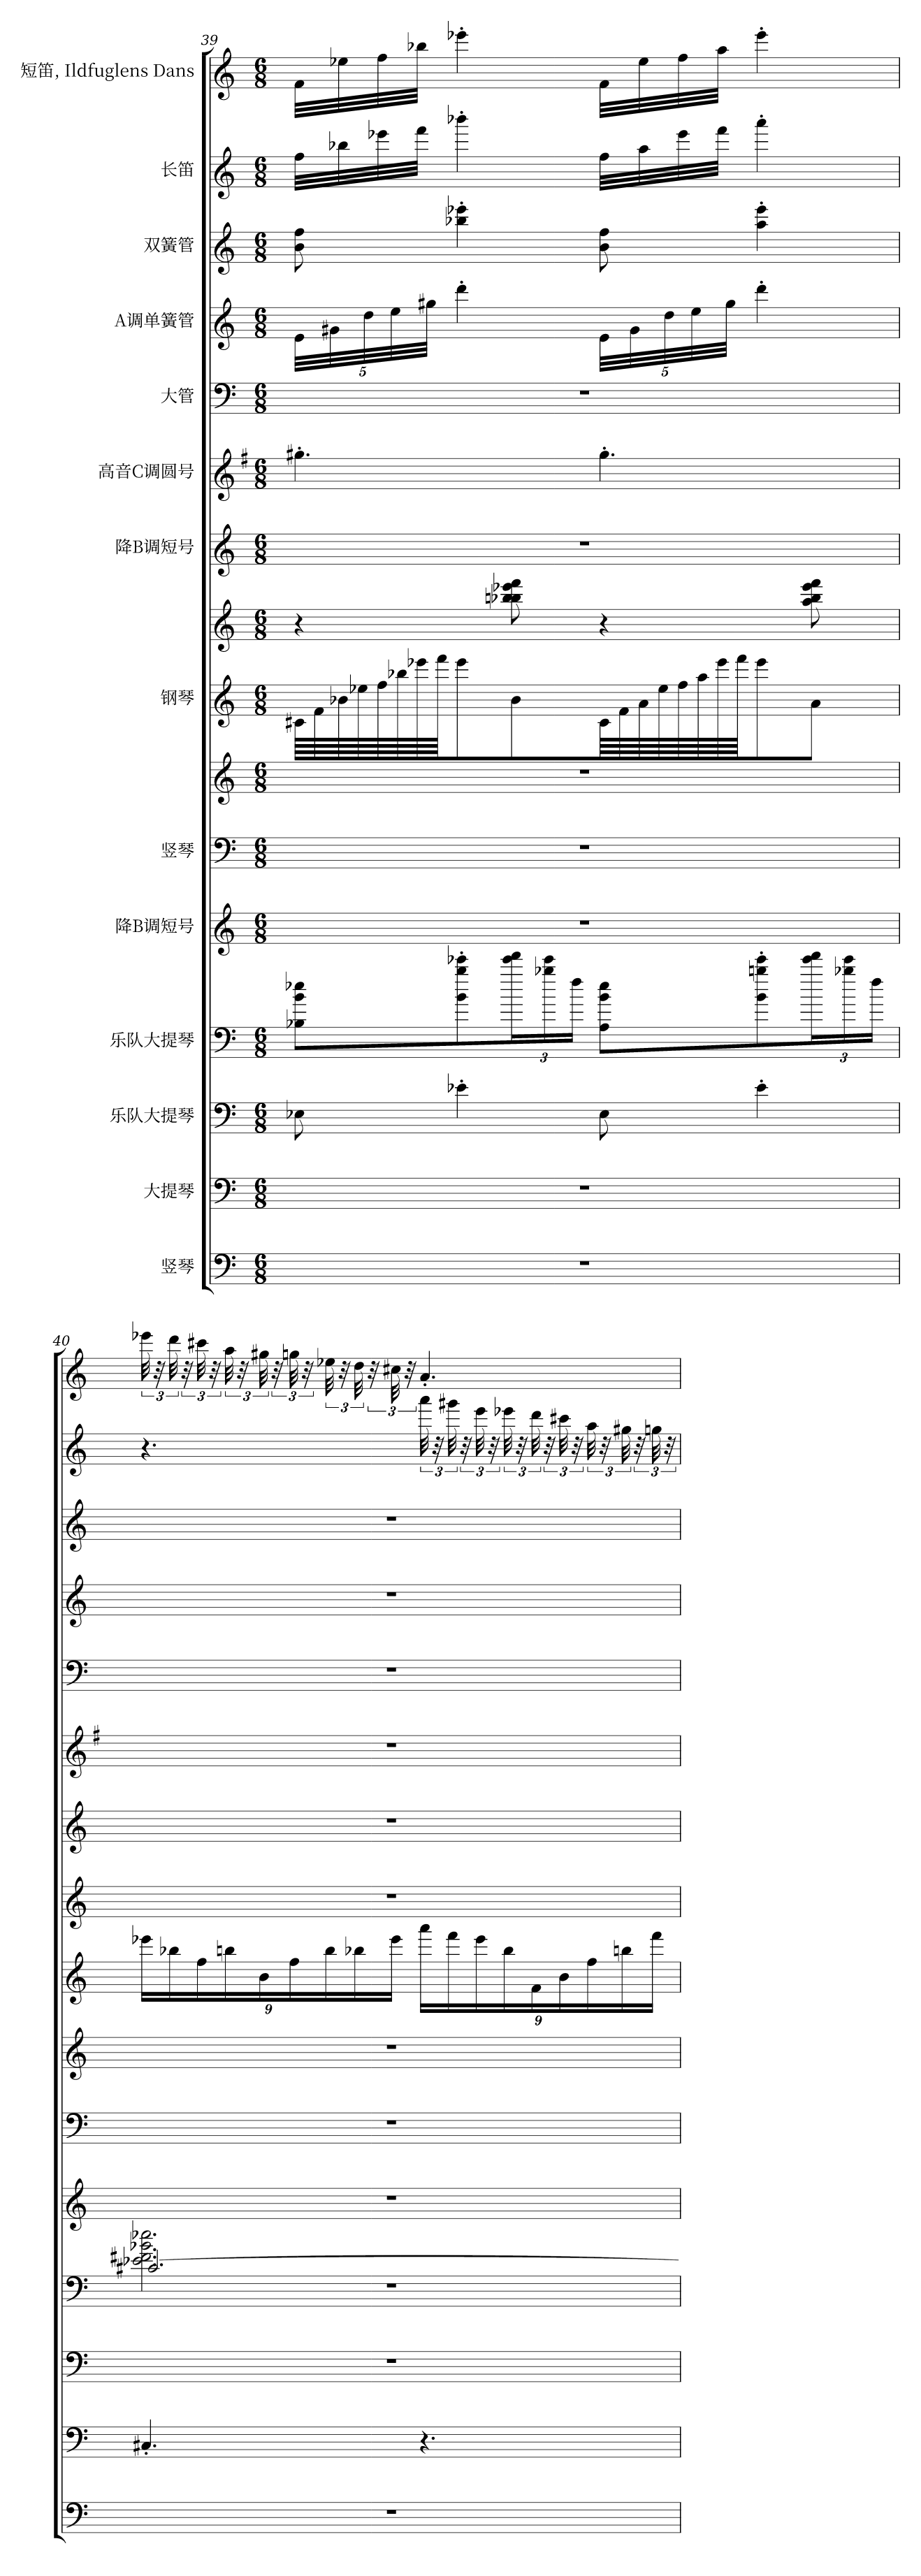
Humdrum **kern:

**kern	**kern	**kern	**kern	**kern	**kern	**kern	**kern	**kern	**kern	**kern	**kern	**kern	**kern	**kern	**kern
*part14	*part13	*part12	*part11	*part10	*part9	*part9	*part8	*part8	*part7	*part6	*part5	*part4	*part3	*part2	*part1
*staff16	*staff15	*staff14	*staff13	*staff12	*staff11	*staff10	*staff9	*staff8	*staff7	*staff6	*staff5	*staff4	*staff3	*staff2	*staff1
*I"竖琴	*I"大提琴	*I"乐队大提琴	*I"乐队大提琴	*I"降B调短号	*I"竖琴	*	*I"钢琴	*	*I"降B调短号	*I"高音C调圆号	*I"大管	*I"A调单簧管	*I"双簧管	*I"长笛	*I"短笛, Ildfuglens Dans
!!LO:PB:g=z
*clefF4	*clefF4	*clefF4	*clefF4	*clefG2	*clefF4	*clefG2	*clefG2	*clefG2	*clefG2	*clefG2	*clefF4	*clefG2	*clefG2	*clefG2	*clefG2
*	*	*	*	*ITrd1c2	*	*	*	*	*ITrd1c2	*ITrd4c7	*	*ITrd2c3	*	*	*ITrd-7c-12
*k[]	*k[]	*k[]	*k[]	*k[b-e-]	*k[]	*k[]	*k[]	*k[]	*k[b-e-]	*k[]	*k[]	*k[f#c#g#]	*k[]	*k[]	*k[]
*M6/8	*M6/8	*M6/8	*M6/8	*M6/8	*M6/8	*M6/8	*M6/8	*M6/8	*M6/8	*M6/8	*M6/8	*M6/8	*M6/8	*M6/8	*M6/8
*	*	*	*	*	*	*	*	*	*	*	*	*Xbrackettup	*	*	*
=39	=39	=39	=39	=39	=39	=39	=39	=39	=39	=39	=39	=39	=39	=39	=39
2.r	2.r	8E-X\	8B-X\ 8b\ 8ee-X\L	2.r	2.r	2.r	64c#X\LLLL	4r	2.r	4.cc#X'\	2.r	40c#\LLL	8b\ 8ff\	32ff\LLL	32ff\LLL
.	.	.	.	.	.	.	64f\	.	.	.	.	.	.	.	.
.	.	.	.	.	.	.	.	.	.	.	.	40e#X\	.	.	.
.	.	.	.	.	.	.	64b-X\	.	.	.	.	.	.	32bb-X\	32eee-X\
.	.	.	.	.	.	.	64ee-X\	.	.	.	.	.	.	.	.
.	.	.	.	.	.	.	.	.	.	.	.	40b\	.	.	.
.	.	.	.	.	.	.	64ff\	.	.	.	.	.	.	32eee-X\	32fff\
.	.	.	.	.	.	.	.	.	.	.	.	40cc#\	.	.	.
.	.	.	.	.	.	.	64bb-X\	.	.	.	.	.	.	.	.
.	.	.	.	.	.	.	64eee-X\	.	.	.	.	.	.	32fff\JJJ	32bbb-X\JJJ
.	.	.	.	.	.	.	.	.	.	.	.	40ee#X\JJJ	.	.	.
.	.	.	.	.	.	.	64fff\JJJ	.	.	.	.	.	.	.	.
.	.	4e-X'\	8b\' 8bb\' 8eee-X\'	.	.	.	8eee-\	.	.	.	.	4bb'\	4bb-X\' 4eee-X\'	4bbb-X'\	4eeee-X'\
*	*	*	*Xbrackettup	*	*	*	*	*	*	*	*	*	*	*	*
.	.	.	24eee-\ 24fff\L	.	.	.	8b-\	8bb-X\ 8bbn\ 8eee-X\ 8fff\	.	.	.	.	.	.	.
.	.	.	24bb-X\ 24eee-\	.	.	.	.	.	.	.	.	.	.	.	.
.	.	.	24ff\JJ	.	.	.	.	.	.	.	.	.	.	.	.
.	.	8E-\	8A\ 8b\ 8ee-\L	.	.	.	64c#\LLL	4r	.	4.cc#'\	.	40c#\LLL	8b\ 8ff\	32ff\LLL	32ff\LLL
.	.	.	.	.	.	.	64f\	.	.	.	.	.	.	.	.
.	.	.	.	.	.	.	.	.	.	.	.	40e#\	.	.	.
.	.	.	.	.	.	.	64a\	.	.	.	.	.	.	32aa\	32eee-\
.	.	.	.	.	.	.	64ee-\	.	.	.	.	.	.	.	.
.	.	.	.	.	.	.	.	.	.	.	.	40b\	.	.	.
.	.	.	.	.	.	.	64ff\	.	.	.	.	.	.	32eee-\	32fff\
.	.	.	.	.	.	.	.	.	.	.	.	40cc#\	.	.	.
.	.	.	.	.	.	.	64aa\	.	.	.	.	.	.	.	.
.	.	.	.	.	.	.	64eee-\	.	.	.	.	.	.	32fff\JJJ	32aaa\JJJ
.	.	.	.	.	.	.	.	.	.	.	.	40ee#\JJJ	.	.	.
.	.	.	.	.	.	.	64fff\JJJ	.	.	.	.	.	.	.	.
.	.	4e-'\	8b\' 8bbn\' 8eee-\'	.	.	.	8eee-\	.	.	.	.	4bb'\	4aa\' 4eee-\'	4aaa'\	4eeee-'\
.	.	.	24eee-\ 24fff\L	.	.	.	8a\J	8aa\ 8bb\ 8eee-\ 8fff\	.	.	.	.	.	.	.
.	.	.	24bb-X\ 24eee-\	.	.	.	.	.	.	.	.	.	.	.	.
.	.	.	24ff\JJ	.	.	.	.	.	.	.	.	.	.	.	.
!!LO:PB:g=z
=40	=40	=40	=40	=40	=40	=40	=40	=40	=40	=40	=40	=40	=40	=40	=40
*	*	*	*^	*	*	*	*	*	*	*	*	*	*	*	*
*	*	*	*	*^	*	*	*	*	*	*	*	*	*	*	*	*
*	*	*	*	*	*	*	*	*	*Xbrackettup	*	*	*	*	*	*	*	*
2.r	4.C#X'/	2.r	2.r	2.e-X\ 2.f#X\ 2.b-X\ 2.ee-X\	[2.c#X/	2.r	2.r	2.r	24eee-X\LL	2.r	2.r	2.r	2.r	2.r	2.r	4.r	48eeee-X\
.	.	.	.	.	.	.	.	.	.	.	.	.	.	.	.	.	48r
.	.	.	.	.	.	.	.	.	24bb-X\	.	.	.	.	.	.	.	48dddd\
.	.	.	.	.	.	.	.	.	.	.	.	.	.	.	.	.	48r
.	.	.	.	.	.	.	.	.	24ff\	.	.	.	.	.	.	.	48cccc#X\
.	.	.	.	.	.	.	.	.	.	.	.	.	.	.	.	.	48r
.	.	.	.	.	.	.	.	.	24bbn\	.	.	.	.	.	.	.	48aaa\
.	.	.	.	.	.	.	.	.	.	.	.	.	.	.	.	.	48r
.	.	.	.	.	.	.	.	.	24b\	.	.	.	.	.	.	.	48ggg#X\
.	.	.	.	.	.	.	.	.	.	.	.	.	.	.	.	.	48r
.	.	.	.	.	.	.	.	.	24ff\	.	.	.	.	.	.	.	48gggn\
.	.	.	.	.	.	.	.	.	.	.	.	.	.	.	.	.	48r
.	.	.	.	.	.	.	.	.	24bb\	.	.	.	.	.	.	.	48eee-X\
.	.	.	.	.	.	.	.	.	.	.	.	.	.	.	.	.	48r
.	.	.	.	.	.	.	.	.	24bb-X\	.	.	.	.	.	.	.	48ddd\
.	.	.	.	.	.	.	.	.	.	.	.	.	.	.	.	.	48r
.	.	.	.	.	.	.	.	.	24eee-\JJ	.	.	.	.	.	.	.	48ccc#X\
.	.	.	.	.	.	.	.	.	.	.	.	.	.	.	.	.	48r
.	4.r	.	.	.	.	.	.	.	24aaa\LL	.	.	.	.	.	.	48aaa\	4.aa'/
.	.	.	.	.	.	.	.	.	.	.	.	.	.	.	.	48r	.
.	.	.	.	.	.	.	.	.	24fff\	.	.	.	.	.	.	48ggg#X\	.
.	.	.	.	.	.	.	.	.	.	.	.	.	.	.	.	48r	.
.	.	.	.	.	.	.	.	.	24eee-\	.	.	.	.	.	.	48eee\	.
.	.	.	.	.	.	.	.	.	.	.	.	.	.	.	.	48r	.
.	.	.	.	.	.	.	.	.	24bb-\	.	.	.	.	.	.	48eee-X\	.
.	.	.	.	.	.	.	.	.	.	.	.	.	.	.	.	48r	.
.	.	.	.	.	.	.	.	.	24f\	.	.	.	.	.	.	48ddd\	.
.	.	.	.	.	.	.	.	.	.	.	.	.	.	.	.	48r	.
.	.	.	.	.	.	.	.	.	24b\	.	.	.	.	.	.	48ccc#X\	.
.	.	.	.	.	.	.	.	.	.	.	.	.	.	.	.	48r	.
.	.	.	.	.	.	.	.	.	24ff\	.	.	.	.	.	.	48aa\	.
.	.	.	.	.	.	.	.	.	.	.	.	.	.	.	.	48r	.
.	.	.	.	.	.	.	.	.	24bbn\	.	.	.	.	.	.	48gg#X\	.
.	.	.	.	.	.	.	.	.	.	.	.	.	.	.	.	48r	.
.	.	.	.	.	.	.	.	.	24fff\JJ	.	.	.	.	.	.	48ggn\	.
.	.	.	.	.	.	.	.	.	.	.	.	.	.	.	.	48r	.
*	*	*	*v	*v	*v	*	*	*	*	*	*	*	*	*	*	*	*
=	=	=	=	=	=	=	=	=	=	=	=	=	=	=	=
*-	*-	*-	*-	*-	*-	*-	*-	*-	*-	*-	*-	*-	*-	*-	*-
